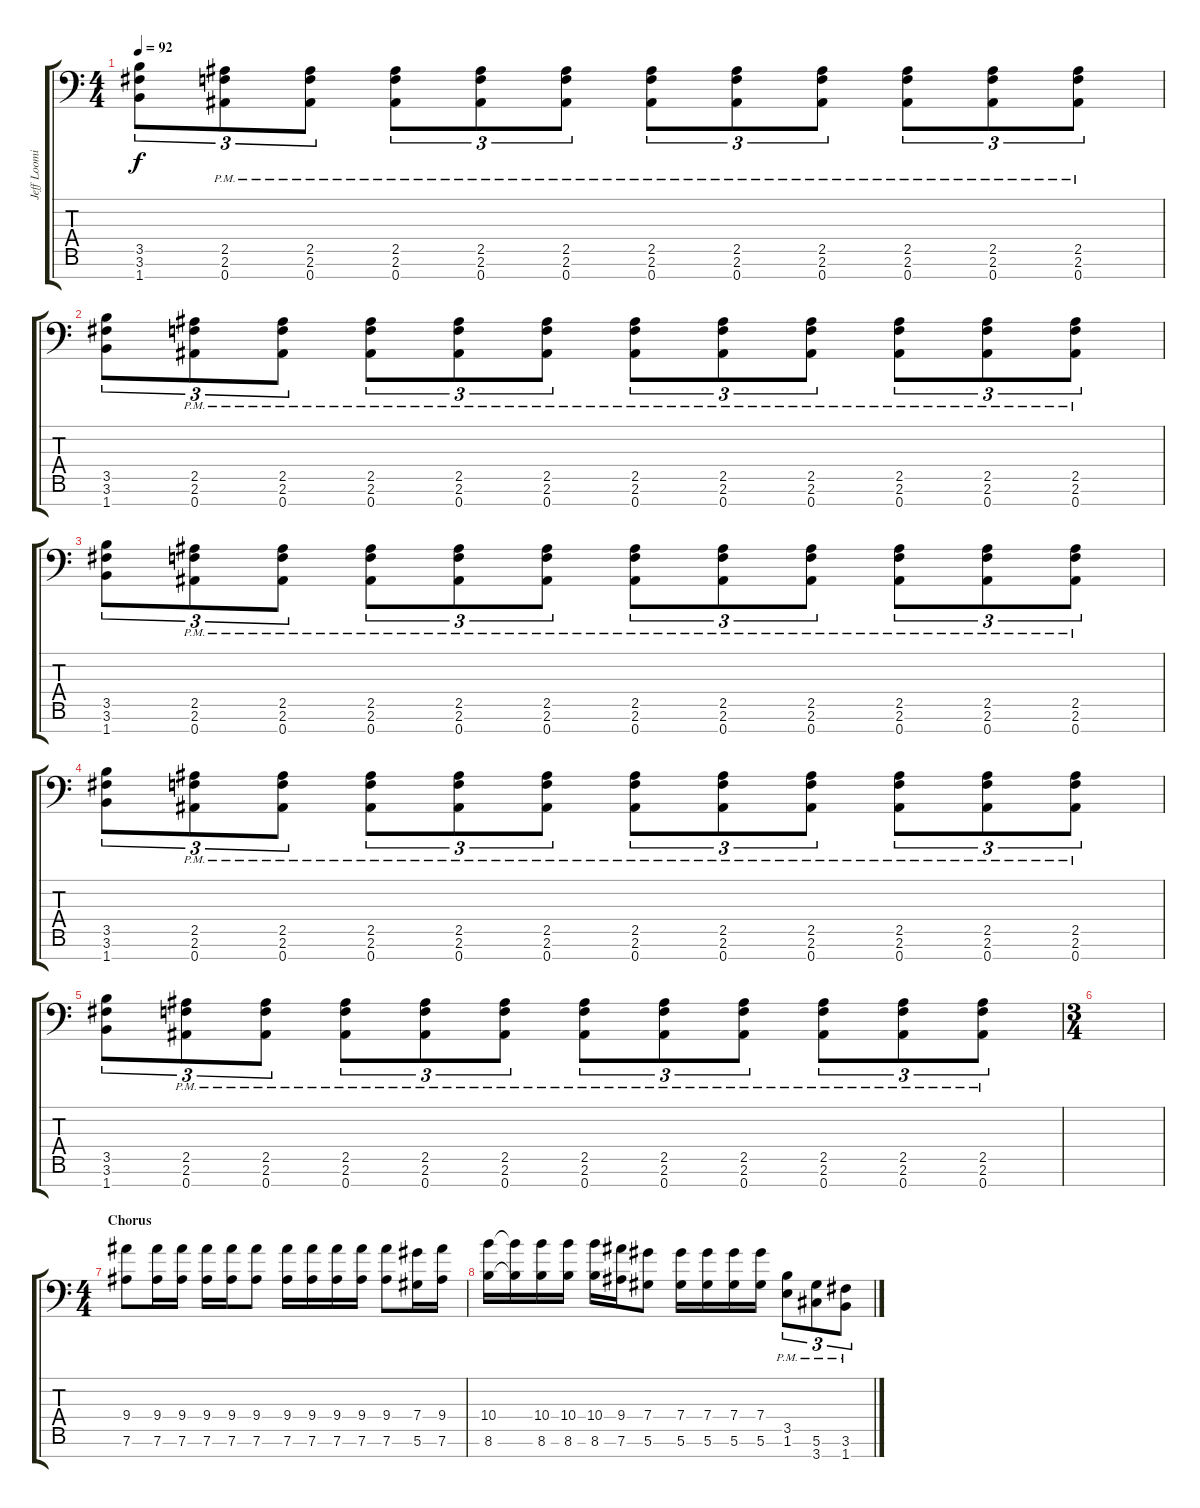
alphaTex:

\track ("Jeff Loomis Rythm" "Jeff Loomi") {instrument distortionguitar}
\staff {score tabs}
\tuning (Eb4 Bb3 Gb3 Db3 Ab2 Eb2 Bb1) {hide}
\ts (4 4)
\tempo 92
\clef f4
\ks c
(3.5 3.6 1.7).8{tu (3 2) dy f} (2.5{pm} 2.6{pm} 0.7{pm}).8{tu (3 2)} (2.5{pm} 2.6{pm} 0.7{pm}).8{tu (3 2)} (2.5{pm} 2.6{pm} 0.7{pm}).8{tu (3 2)} (2.5{pm} 2.6{pm} 0.7{pm}).8{tu (3 2)} (2.5{pm} 2.6{pm} 0.7{pm}).8{tu (3 2)} (2.5{pm} 2.6{pm} 0.7{pm}).8{tu (3 2)} (2.5{pm} 2.6{pm} 0.7{pm}).8{tu (3 2)} (2.5{pm} 2.6{pm} 0.7{pm}).8{tu (3 2)} (2.5{pm} 2.6{pm} 0.7{pm}).8{tu (3 2)} (2.5{pm} 2.6{pm} 0.7{pm}).8{tu (3 2)} (2.5{pm} 2.6{pm} 0.7{pm}).8{tu (3 2)} |
(3.5 3.6 1.7).8{tu (3 2)} (2.5{pm} 2.6{pm} 0.7{pm}).8{tu (3 2)} (2.5{pm} 2.6{pm} 0.7{pm}).8{tu (3 2)} (2.5{pm} 2.6{pm} 0.7{pm}).8{tu (3 2)} (2.5{pm} 2.6{pm} 0.7{pm}).8{tu (3 2)} (2.5{pm} 2.6{pm} 0.7{pm}).8{tu (3 2)} (2.5{pm} 2.6{pm} 0.7{pm}).8{tu (3 2)} (2.5{pm} 2.6{pm} 0.7{pm}).8{tu (3 2)} (2.5{pm} 2.6{pm} 0.7{pm}).8{tu (3 2)} (2.5{pm} 2.6{pm} 0.7{pm}).8{tu (3 2)} (2.5{pm} 2.6{pm} 0.7{pm}).8{tu (3 2)} (2.5{pm} 2.6{pm} 0.7{pm}).8{tu (3 2)} |
(3.5 3.6 1.7).8{tu (3 2)} (2.5{pm} 2.6{pm} 0.7{pm}).8{tu (3 2)} (2.5{pm} 2.6{pm} 0.7{pm}).8{tu (3 2)} (2.5{pm} 2.6{pm} 0.7{pm}).8{tu (3 2)} (2.5{pm} 2.6{pm} 0.7{pm}).8{tu (3 2)} (2.5{pm} 2.6{pm} 0.7{pm}).8{tu (3 2)} (2.5{pm} 2.6{pm} 0.7{pm}).8{tu (3 2)} (2.5{pm} 2.6{pm} 0.7{pm}).8{tu (3 2)} (2.5{pm} 2.6{pm} 0.7{pm}).8{tu (3 2)} (2.5{pm} 2.6{pm} 0.7{pm}).8{tu (3 2)} (2.5{pm} 2.6{pm} 0.7{pm}).8{tu (3 2)} (2.5{pm} 2.6{pm} 0.7{pm}).8{tu (3 2)} |
(3.5 3.6 1.7).8{tu (3 2)} (2.5{pm} 2.6{pm} 0.7{pm}).8{tu (3 2)} (2.5{pm} 2.6{pm} 0.7{pm}).8{tu (3 2)} (2.5{pm} 2.6{pm} 0.7{pm}).8{tu (3 2)} (2.5{pm} 2.6{pm} 0.7{pm}).8{tu (3 2)} (2.5{pm} 2.6{pm} 0.7{pm}).8{tu (3 2)} (2.5{pm} 2.6{pm} 0.7{pm}).8{tu (3 2)} (2.5{pm} 2.6{pm} 0.7{pm}).8{tu (3 2)} (2.5{pm} 2.6{pm} 0.7{pm}).8{tu (3 2)} (2.5{pm} 2.6{pm} 0.7{pm}).8{tu (3 2)} (2.5{pm} 2.6{pm} 0.7{pm}).8{tu (3 2)} (2.5{pm} 2.6{pm} 0.7{pm}).8{tu (3 2)} |
(3.5 3.6 1.7).8{tu (3 2)} (2.5{pm} 2.6{pm} 0.7{pm}).8{tu (3 2)} (2.5{pm} 2.6{pm} 0.7{pm}).8{tu (3 2)} (2.5{pm} 2.6{pm} 0.7{pm}).8{tu (3 2)} (2.5{pm} 2.6{pm} 0.7{pm}).8{tu (3 2)} (2.5{pm} 2.6{pm} 0.7{pm}).8{tu (3 2)} (2.5{pm} 2.6{pm} 0.7{pm}).8{tu (3 2)} (2.5{pm} 2.6{pm} 0.7{pm}).8{tu (3 2)} (2.5{pm} 2.6{pm} 0.7{pm}).8{tu (3 2)} (2.5{pm} 2.6{pm} 0.7{pm}).8{tu (3 2)} (2.5{pm} 2.6{pm} 0.7{pm}).8{tu (3 2)} (2.5{pm} 2.6{pm} 0.7{pm}).8{tu (3 2)} |
\ts (3 4)
|
\ts (4 4)
\section ("" "Chorus")
(9.4 7.6).8 (9.4 7.6).16 (9.4 7.6).16 (9.4 7.6).16 (9.4 7.6).16 (9.4 7.6).8 (9.4 7.6).16 (9.4 7.6).16 (9.4 7.6).16 (9.4 7.6).16 (9.4 7.6).8 (7.4 5.6).16 (9.4 7.6).16 |
(10.4 8.6).16 (10.4{t} 8.6{t}).16 (10.4 8.6).16 (10.4 8.6).16 (10.4 8.6).16 (9.4 7.6).16 (7.4 5.6).8 (7.4 5.6).16 (7.4 5.6).16 (7.4 5.6).16 (7.4 5.6).16 (3.5{pm} 1.6{pm}).8{tu (3 2)} (5.6{pm} 3.7{pm}).8{tu (3 2)} (3.6 1.7{pm}).8{tu (3 2)}
